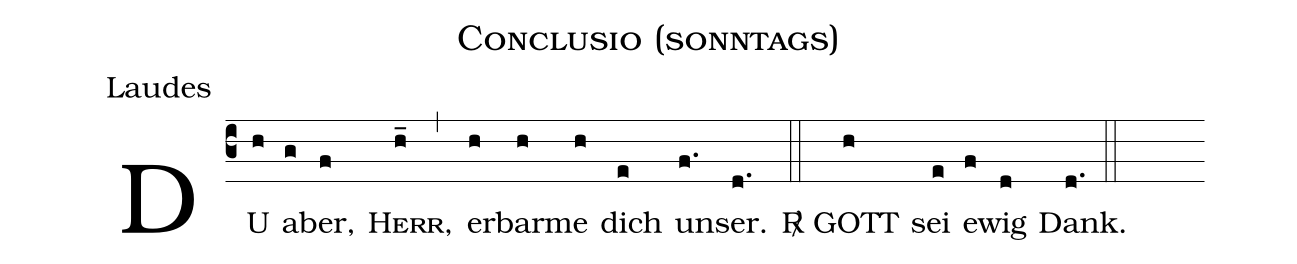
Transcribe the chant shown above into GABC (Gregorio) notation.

name:Conclusio (sonntags);
office-part:Laudes;
%%
(c3) DU(h) a(g)ber,(f) <sc>Herr,</sc>(h_) (,) er(h)bar(h)me(h) dich(e) un(f.)ser.(d.) (::) <sp>R/</sp> GOTT(h) sei(e) e(f)wig(d) Dank.(d.) (::)
